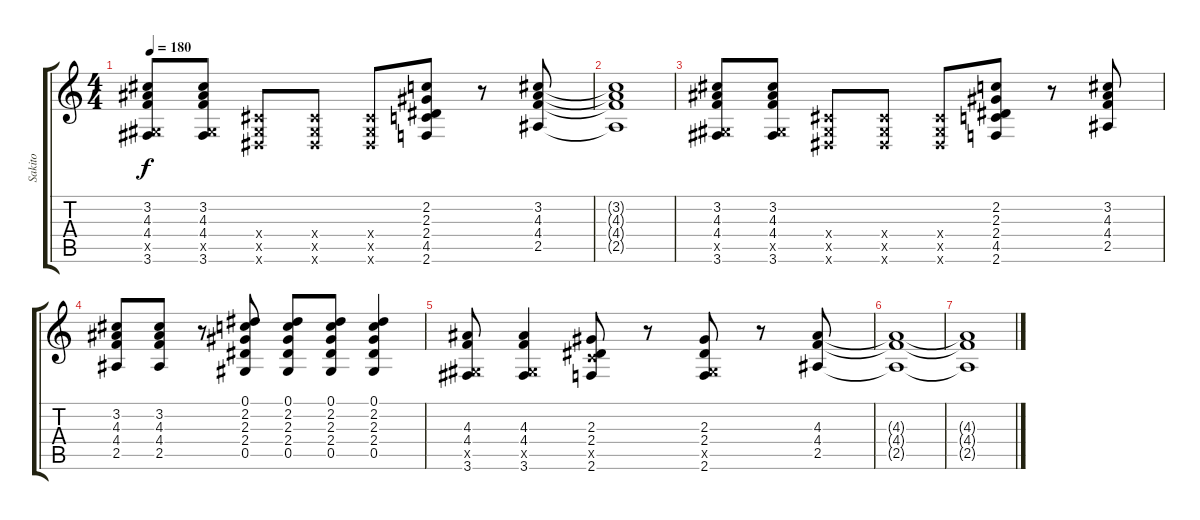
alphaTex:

\track ("Sakito" "Sakito") {instrument overdrivenguitar}
\staff {score tabs}
\tuning (Eb4 Bb3 Gb3 Db3 Ab2 Eb2) {hide}
\ts (4 4)
\tempo 180
\clef g2
\ks c
(3.2 4.3 4.4 0.5{x} 3.6).8{dy f} (3.2 4.3 4.4 0.5{x} 3.6).8 (0.4{x} 0.5{x} 0.6{x}).8 (0.4{x} 0.5{x} 0.6{x}).8 (0.4{x} 0.5{x} 0.6{x}).8 (2.2 2.3 2.4 4.5 2.6).8 r.8 (3.2 4.3 4.4 2.5).8 |
(3.2{t} 4.3{t} 4.4{t} 2.5{t}).1 |
(3.2 4.3 4.4 0.5{x} 3.6).8 (3.2 4.3 4.4 0.5{x} 3.6).8 (0.4{x} 0.5{x} 0.6{x}).8 (0.4{x} 0.5{x} 0.6{x}).8 (0.4{x} 0.5{x} 0.6{x}).8 (2.2 2.3 2.4 4.5 2.6).8 r.8 (3.2 4.3 4.4 2.5).8 |
(3.2 4.3 4.4 2.5).8 (3.2 4.3 4.4 2.5).8 r.8 (0.1 2.2 2.3 2.4 0.5).8 (0.1 2.2 2.3 2.4 0.5).8 (0.1 2.2 2.3 2.4 0.5).8 (0.1 2.2 2.3 2.4 0.5).4 |
(4.3 4.4 0.5{x} 3.6).8 (4.3 4.4 0.5{x} 3.6).4 (2.3 2.4 4.5{x} 2.6).8 r.8 (2.3 2.4 0.5{x} 2.6).8 r.8 (4.3 4.4 2.5).8 |
(4.3{t} 4.4{t} 2.5{t}).1 |
(4.3{t} 4.4{t} 2.5{t}).1
